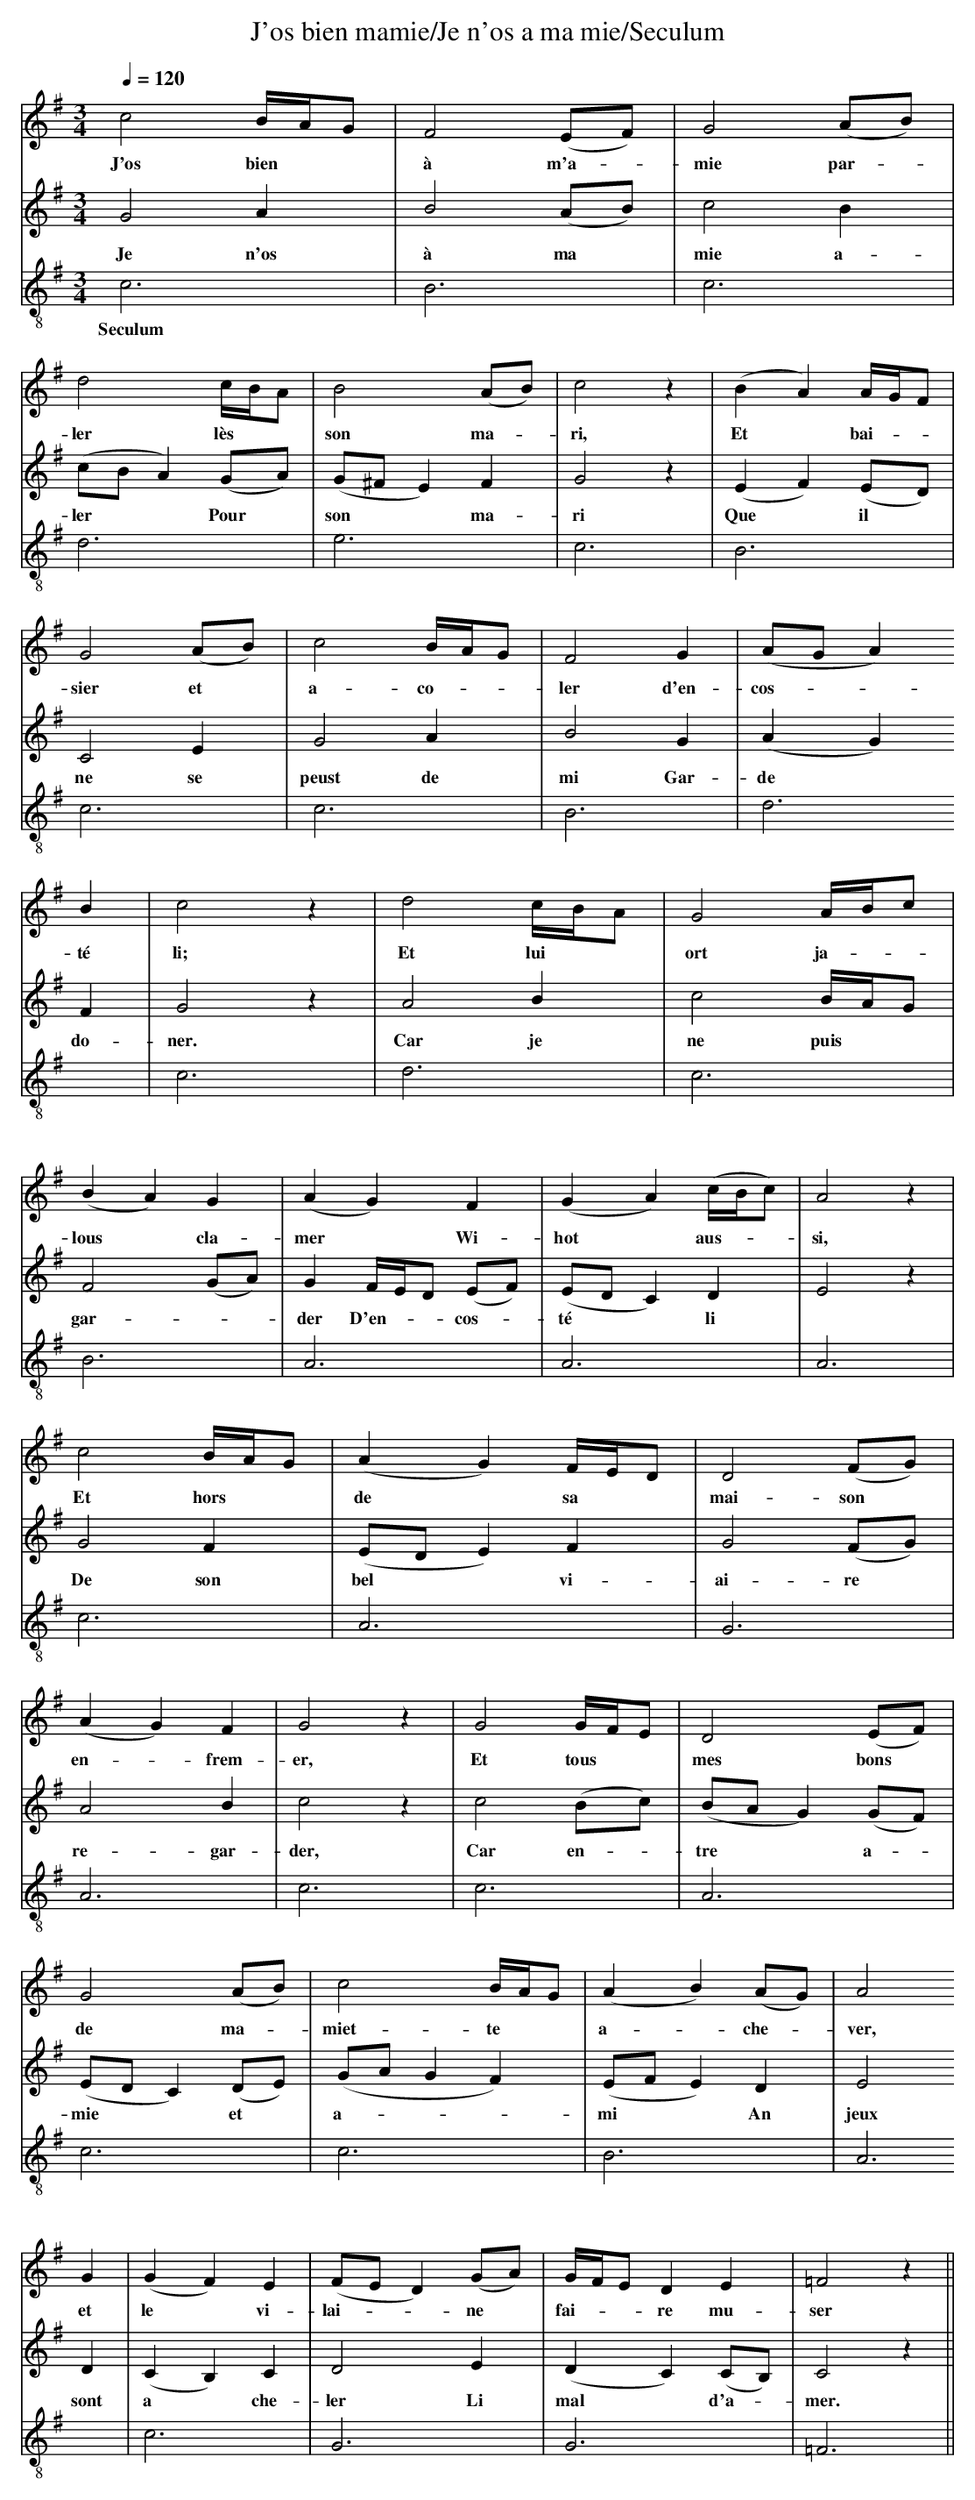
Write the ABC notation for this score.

X:1
T:J'os bien mamie/Je n'os a ma mie/Seculum
M:3/4
L:1/4
Q:1/4=120
K:C Lydian
V:1 clef=treble
V:2 clef=treble
V:3 clef=treble-8 middle=B,
[V:1]
    c2 B/4A/4G/ | F2 (E/F/)| G2 (A/B/)|
w: J'os  bien**   à         m'a-* mie       par-*
   d2 c/4B/4A/|B2 (A/B/)|c2 z | (BA) A/4G/4F/|
w: ler  lès** son        ma-* ri,     Et*   bai-**
    G2 (A/B/)|c2 B/4A/4G/|F2    G|(A/G/A)
w: sier       et*  a-   co-**  ler d'en-      cos-**
    B|c2 z | d2 c/4B/4A/|G2 A/4B/4c/ |
w: té li;    Et   lui**  ort  ja-**
   (BA)    G|(AG)  F|(GA) (c/4B/4c/)|A2 z |
w: lous* cla-mer* Wi-hot*    aus-**  si,
   c2 B/4A/4G/|(AG) F/4E/4D/|D2 (F/G/)|
w: Et   hors**  de*   sa**   mai-      son*
  (AG)  F| G2 z | G2 G/4F/4E/|D2 (E/F/) |
w: en-*frem-er,    Et   tous** mes      bons*
   G2 (A/B/)|c2 B/4A/4G/|(AB) (A/G/)|A2
w: de        ma-*miet- te**    a-*       che-* ver,
   G|(GF)  E|(F/E/D) (G/A/)|G/4F/4E/  D  E|=F2 z ||
w: et le* vi-       lai-**       ne*    fai-** re mu-ser
[V:2]
   G2   A |B2 (A/B/)|c2  B|(c/B/A)
w: Je n'os à         ma*  mie a-       ler**
 (G/A/)|(G/^F/E)   F|G2 z |(EF)
w:      Pour*         son** ma-ri    Que*
 (E/D/)|C2  E |G2    A|B2  G|
w:      il*  ne se peust de mi Gar-
  (AG)  F |G2 z | A2   B|c2
w: de* do- ner.   Car je ne
 B/4A/4G/| F2 (G/A/) | G F/4E/4D/ (E/F/)|
w: puis** gar-**           der  D'en-**       cos-*
(E/D/C) D|E2 z | G2  F|(E/D/E)  F|
w:     té**  li*      De son       bel** vi-
   G2 (F/G/)|A2  B | c2 z | c2 (B/c/)|(B/A/G)
w: ai-       re*  re-gar-der,    Car       en-*        tre**
(G/F/)|(E/D/C) (D/E/)|(G/A/GF)|(E/F/E) D | E2
w:     a-*         mie**        et*         a-***         mi**  An jeux
    D |(CB,) C |D2  E|(DC) (C/B,/)|C2 z ||
w: sont a*  che-ler Li mal*       d'a-* mer.
[V:3]
C3 | B,3 | C3 | D3 | E3 | C3 |
w:Seculum
                               B,3 | C3 | C3 | B,3 | D3 | C3 |
D3 | C3 | B,3 | A,3 | A,3 | A,3 |
                                 C3 | A,3 | G,3 | A,3 | C3 |
C3 | A,3 | C3 | C3 | B,3 |
                          A,3 | C3 | G,3 | G,3 | =F,3 ||
